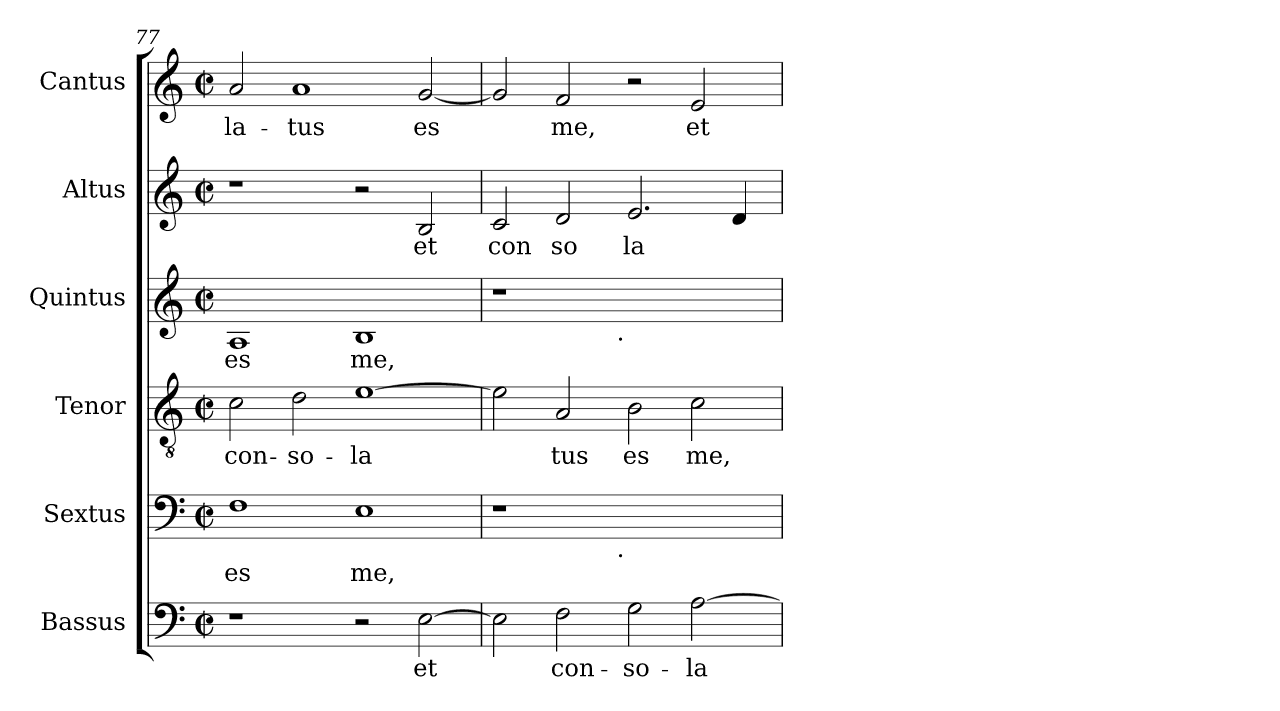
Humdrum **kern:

**kern	**text	**kern	**text	**kern	**text	**kern	**text	**kern	**text	**kern	**text
*part6	*part6	*part5	*part5	*part4	*part4	*part3	*part3	*part2	*part2	*part1	*part1
*staff6	*staff6	*staff5	*staff5	*staff4	*staff4	*staff3	*staff3	*staff2	*staff2	*staff1	*staff1
*I"Bassus	*	*I"Sextus	*	*I"Tenor	*	*I"Quintus	*	*I"Altus	*	*I"Cantus	*
*clefF4	*	*clefF4	*	*clefGv2	*	*clefG2	*	*clefG2	*	*clefG2	*
*k[]	*	*k[]	*	*k[]	*	*k[]	*	*k[]	*	*k[]	*
*C:	*	*C:	*	*C:	*	*C:	*	*C:	*	*C:	*
*M2/2	*	*M2/2	*	*M2/2	*	*M2/2	*	*M2/2	*	*M2/2	*
*met(c|)	*	*met(c|)	*	*met(c|)	*	*met(c|)	*	*met(c|)	*	*met(c|)	*
=77	=77	=77	=77	=77	=77	=77	=77	=77	=77	=77	=77
!	!	!	!LO:LY:b:cj	!	!LO:LY:b:cj	!	!LO:LY:b:cj	!	!	!	!LO:LY:b:cj
1r	.	1F	es	2c\	con-	1A	es	1r	.	2a/	-la-
!	!	!	!	!	!LO:LY:b:cj	!	!	!	!	!	!LO:LY:b:cj
.	.	.	.	2d\	-so-	.	.	.	.	1a	-tus
!	!	!	!LO:LY:b:cj	!	!LO:LY:b:cj	!	!LO:LY:b:cj	!	!	!	!
2r	.	1E	me,	[>1e	-la-	1B	me,	2r	.	.	.
!	!LO:LY:b:cj	!	!	!	!	!	!	!	!LO:LY:b:cj	!	!LO:LY:b:cj
[>2E\	et	.	.	.	.	.	.	2B/	et	[<2g/	es
=78	=78	=78	=78	=78	=78	=78	=78	=78	=78	=78	=78
!	!LO:LY:b:cj	!	!	!	!LO:LY:b:cj	!	!	!	!LO:LY:b:cj	!	!LO:LY:b:cj
*	*	*^	*	*	*	*^	*	*	*	*	*
2E\]	.	1r	2ryy	.	2e\]	--	1r	2ryy	.	2c/	con	2g/]	.
!	!LO:LY:b:cj	!	!	!	!	!LO:LY:b:cj	!	!	!	!	!LO:LY:b:cj	!	!LO:LY:b:cj
2F\	con-	.	4...ryy	.	2A/	-tus	.	4...ryy	.	2d/	so	2f/	me,
!	!	!	!	!	!	!	!	!LO:TX:b:t=.	!	!	!	!	!
!	!	!	!LO:TX:b:t=.	!	!	!	!	!	!	!	!	!	!
.	.	.	1ryy	.	.	.	.	1ryy	.	.	.	.	.
!	!LO:LY:b:cj	!	!	!	!	!LO:LY:b:cj	!	!	!	!	!LO:LY:b:cj	!	!
2G\	-so-	1ryy	.	.	2B\	es	1ryy	.	.	2.e/	la	2r	.
!	!LO:LY:b:cj	!	!	!	!	!LO:LY:b:cj	!	!	!	!	!	!	!LO:LY:b:cj
[>2A\	-la-	.	.	.	2c\	me,	.	.	.	.	.	2e/	et
!	!	!	!	!	!	!	!	!	!	!	!LO:LY:b:cj	!	!
.	.	.	.	.	.	.	.	.	.	4d/	.	.	.
.	.	.	32ryy	.	.	.	.	32ryy	.	.	.	.	.
*	*	*v	*v	*	*	*	*v	*v	*	*	*	*	*
=	=	=	=	=	=	=	=	=	=	=	=
*-	*-	*-	*-	*-	*-	*-	*-	*-	*-	*-	*-
